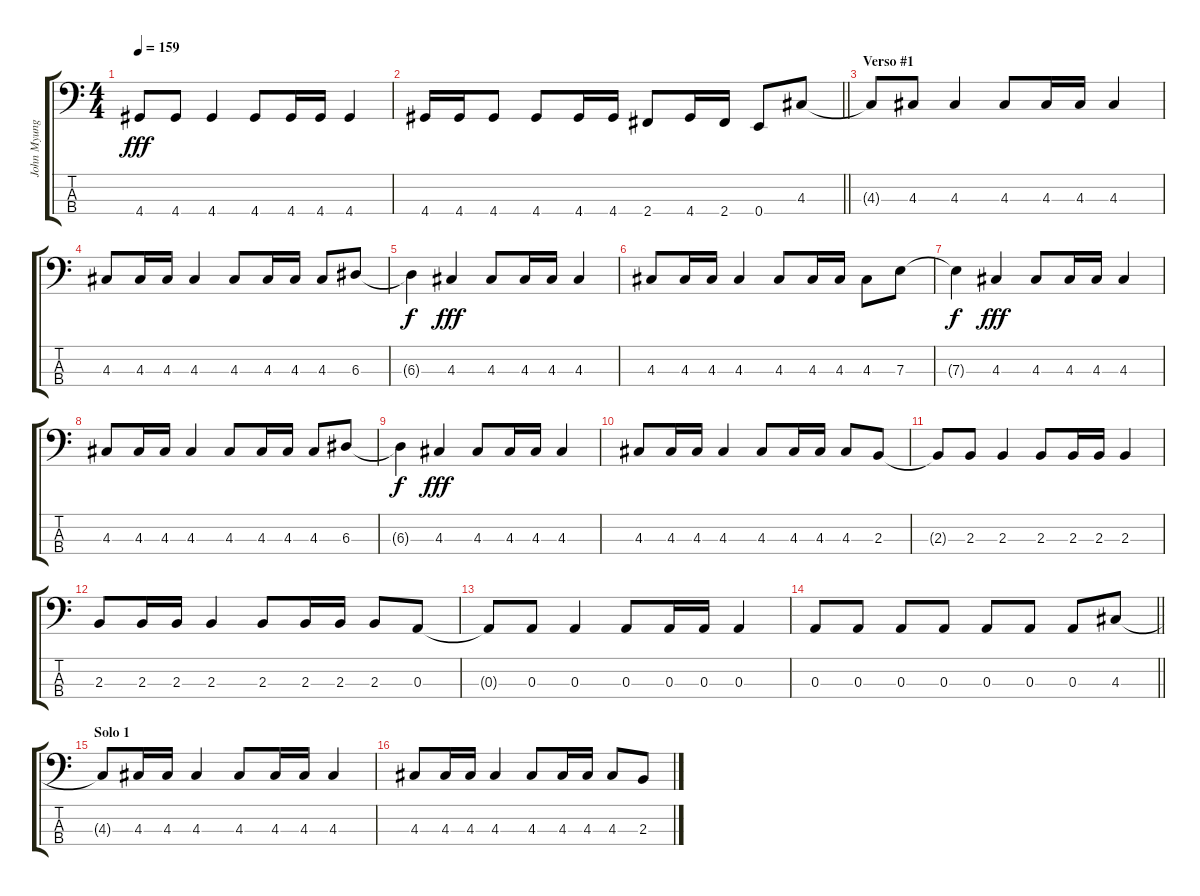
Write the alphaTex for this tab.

\track ("John Myung" "John Myung") {instrument electricbassfinger}
\staff {score tabs}
\tuning (G2 D2 A1 E1) {hide}
\ts (4 4)
\tempo 159
\clef f4
\ks c
4.4{t}.8{dy fff} 4.4.8 4.4.4 4.4.8 4.4.16 4.4.16 4.4.4 |
\barLineRight lightlight
4.4.16 4.4.16 4.4.8 4.4.8 4.4.16 4.4.16 2.4.8 4.4.16 2.4.16 0.4.8 4.3.8 |
\section ("" "Verso #1")
4.3{t}.8 4.3.8 4.3.4 4.3.8 4.3.16 4.3.16 4.3.4 |
4.3.8 4.3.16 4.3.16 4.3.4 4.3.8 4.3.16 4.3.16 4.3.8 6.3.8 |
6.3{t}.4{dy f} 4.3.4{dy fff} 4.3.8 4.3.16 4.3.16 4.3.4 |
4.3.8 4.3.16 4.3.16 4.3.4 4.3.8 4.3.16 4.3.16 4.3.8 7.3.8 |
7.3{t}.4{dy f} 4.3.4{dy fff} 4.3.8 4.3.16 4.3.16 4.3.4 |
4.3.8 4.3.16 4.3.16 4.3.4 4.3.8 4.3.16 4.3.16 4.3.8 6.3.8 |
6.3{t}.4{dy f} 4.3.4{dy fff} 4.3.8 4.3.16 4.3.16 4.3.4 |
4.3.8 4.3.16 4.3.16 4.3.4 4.3.8 4.3.16 4.3.16 4.3.8 2.3.8 |
2.3{t}.8 2.3.8 2.3.4 2.3.8 2.3.16 2.3.16 2.3.4 |
2.3.8 2.3.16 2.3.16 2.3.4 2.3.8 2.3.16 2.3.16 2.3.8 0.3.8 |
0.3{t}.8 0.3.8 0.3.4 0.3.8 0.3.16 0.3.16 0.3.4 |
\barLineRight lightlight
0.3.8 0.3.8 0.3.8 0.3.8 0.3.8 0.3.8 0.3.8 4.3.8 |
\section ("" "Solo 1")
4.3{t}.8 4.3.16 4.3.16 4.3.4 4.3.8 4.3.16 4.3.16 4.3.4 |
4.3.8 4.3.16 4.3.16 4.3.4 4.3.8 4.3.16 4.3.16 4.3.8 2.3.8
